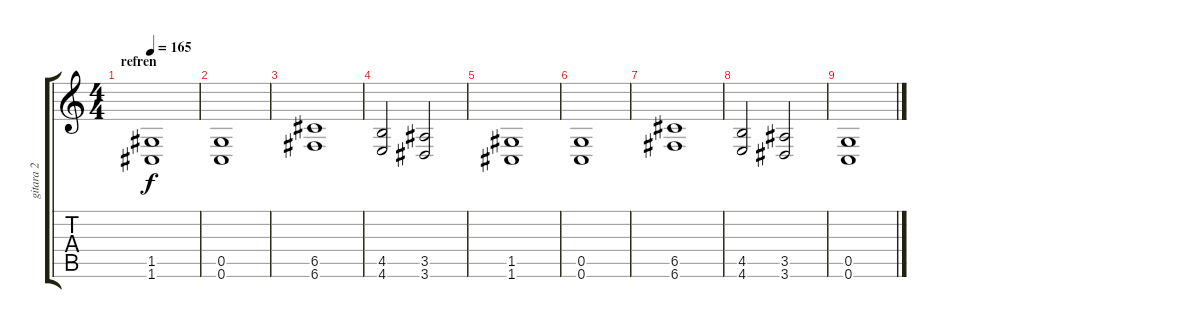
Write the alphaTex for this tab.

\track ("gitara 2" "gitara 2") {instrument distortionguitar}
\staff {score tabs}
\tuning (D4 A3 F3 C3 G2 C2) {hide}
\ts (4 4)
\section ("" "refren")
\tempo 165
\clef g2
\ks c
(1.5 1.6).1{dy f} |
(0.5 0.6).1 |
(6.5 6.6).1 |
(4.5 4.6).2 (3.5 3.6).2 |
(1.5 1.6).1 |
(0.5 0.6).1 |
(6.5 6.6).1 |
(4.5 4.6).2 (3.5 3.6).2 |
(0.5 0.6).1
